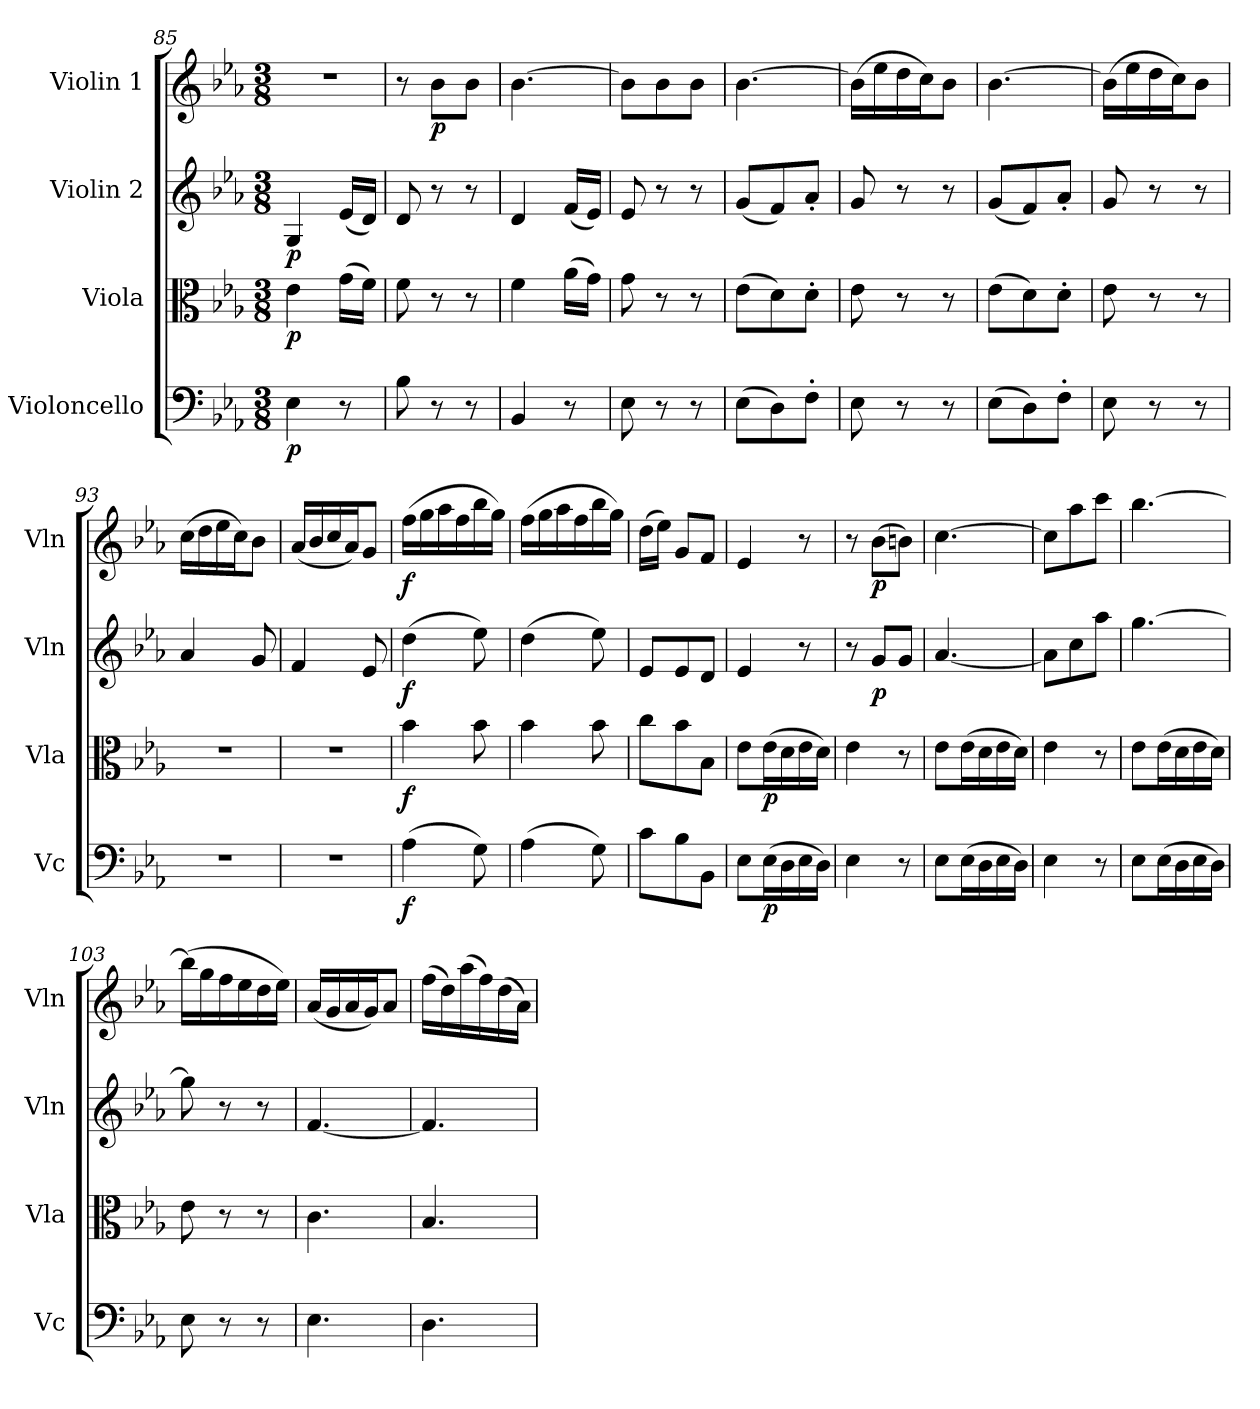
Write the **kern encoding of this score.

**kern	**dynam	**kern	**dynam	**kern	**dynam	**kern	**dynam
*part4	*part4	*part3	*part3	*part2	*part2	*part1	*part1
*staff4	*staff4	*staff3	*staff3	*staff2	*staff2	*staff1	*staff1
*I"Violoncello	*	*I"Viola	*	*I"Violin 2	*	*I"Violin 1	*
*I'Vc	*	*I'Vla	*	*I'Vln	*	*I'Vln	*
*clefF4	*	*clefC3	*	*clefG2	*	*clefG2	*
*k[b-e-a-]	*	*k[b-e-a-]	*	*k[b-e-a-]	*	*k[b-e-a-]	*
*M3/8	*	*M3/8	*	*M3/8	*	*M3/8	*
=85	=85	=85	=85	=85	=85	=85	=85
!	!LO:DY:b	!	!LO:DY:b	!	!LO:DY:b	!	!
4E-\	p	4e-\	p	4G/	p	4.r	.
8r	.	(16g\LL	.	(16e-/LL	.	.	.
.	.	16f\JJ)	.	16d/JJ)	.	.	.
=86	=86	=86	=86	=86	=86	=86	=86
8B-\	.	8f\	.	8d/	.	8r	.
!	!	!	!	!	!	!	!LO:DY:b
8r	.	8r	.	8r	.	8b-\L	p
8r	.	8r	.	8r	.	8b-\J	.
!!LO:LB:g=z
=87	=87	=87	=87	=87	=87	=87	=87
4BB-/	.	4f\	.	4d/	.	[4.b-\	.
8r	.	(16a-\LL	.	(16f/LL	.	.	.
.	.	16g\JJ)	.	16e-/JJ)	.	.	.
=88	=88	=88	=88	=88	=88	=88	=88
8E-\	.	8g\	.	8e-/	.	8b-\L]	.
8r	.	8r	.	8r	.	8b-\	.
8r	.	8r	.	8r	.	8b-\J	.
=89	=89	=89	=89	=89	=89	=89	=89
(8E-\L	.	(8e-\L	.	(8g/L	.	[4.b-\	.
8D\)	.	8d\)	.	8f/)	.	.	.
8F'\J	.	8d'\J	.	8a-'/J	.	.	.
=90	=90	=90	=90	=90	=90	=90	=90
8E-\	.	8e-\	.	8g/	.	(16b-\LL]	.
.	.	.	.	.	.	16ee-\	.
8r	.	8r	.	8r	.	16dd\	.
.	.	.	.	.	.	16cc\J)	.
8r	.	8r	.	8r	.	8b-\J	.
=91	=91	=91	=91	=91	=91	=91	=91
(8E-\L	.	(8e-\L	.	(8g/L	.	[4.b-\	.
8D\)	.	8d\)	.	8f/)	.	.	.
8F'\J	.	8d'\J	.	8a-'/J	.	.	.
=92	=92	=92	=92	=92	=92	=92	=92
8E-\	.	8e-\	.	8g/	.	(16b-\LL]	.
.	.	.	.	.	.	16ee-\	.
8r	.	8r	.	8r	.	16dd\	.
.	.	.	.	.	.	16cc\J)	.
8r	.	8r	.	8r	.	8b-\J	.
=93	=93	=93	=93	=93	=93	=93	=93
4.r	.	4.r	.	4a-/	.	(16cc\LL	.
.	.	.	.	.	.	16dd\	.
.	.	.	.	.	.	16ee-\	.
.	.	.	.	.	.	16cc\J)	.
.	.	.	.	8g/	.	8b-\J	.
!!LO:LB:g=z
=94	=94	=94	=94	=94	=94	=94	=94
4.r	.	4.r	.	4f/	.	(16a-/LL	.
.	.	.	.	.	.	16b-/	.
.	.	.	.	.	.	16cc/	.
.	.	.	.	.	.	16a-/J)	.
.	.	.	.	8e-/	.	8g/J	.
=95	=95	=95	=95	=95	=95	=95	=95
!	!LO:DY:b	!	!LO:DY:b	!	!LO:DY:b	!	!LO:DY:b
(4A-\	f	4b-\	f	(4dd\	f	(16ff\LL	f
.	.	.	.	.	.	16gg\	.
.	.	.	.	.	.	16aa-\	.
.	.	.	.	.	.	16ff\	.
8G\)	.	8b-\	.	8ee-\)	.	16bb-\	.
.	.	.	.	.	.	16gg\JJ)	.
=96	=96	=96	=96	=96	=96	=96	=96
(4A-\	.	4b-\	.	(4dd\	.	(16ff\LL	.
.	.	.	.	.	.	16gg\	.
.	.	.	.	.	.	16aa-\	.
.	.	.	.	.	.	16ff\	.
8G\)	.	8b-\	.	8ee-\)	.	16bb-\	.
.	.	.	.	.	.	16gg\JJ)	.
=97	=97	=97	=97	=97	=97	=97	=97
8c\L	.	8cc\L	.	8e-/L	.	(16dd\LL	.
.	.	.	.	.	.	16ee-\JJ)	.
8B-\	.	8b-\	.	8e-/	.	8g/L	.
8BB-\J	.	8B-\J	.	8d/J	.	8f/J	.
=98	=98	=98	=98	=98	=98	=98	=98
8E-\L	.	8e-\L	.	4e-/	.	4e-/	.
!	!LO:DY:b	!	!LO:DY:b	!	!	!	!
(16E-\L	p	(16e-\L	p	.	.	.	.
16D\	.	16d\	.	.	.	.	.
16E-\	.	16e-\	.	8r	.	8r	.
16D\JJ)	.	16d\JJ)	.	.	.	.	.
=99	=99	=99	=99	=99	=99	=99	=99
4E-\	.	4e-\	.	8r	.	8r	.
!	!	!	!	!	!LO:DY:b	!	!LO:DY:b
.	.	.	.	8g/L	p	(8b-\L	p
8r	.	8r	.	8g/J	.	8bn\J)	.
!!LO:PB:g=z
=100	=100	=100	=100	=100	=100	=100	=100
8E-\L	.	8e-\L	.	[4.a-/	.	[4.cc\	.
(16E-\L	.	(16e-\L	.	.	.	.	.
16D\	.	16d\	.	.	.	.	.
16E-\	.	16e-\	.	.	.	.	.
16D\JJ)	.	16d\JJ)	.	.	.	.	.
=101	=101	=101	=101	=101	=101	=101	=101
4E-\	.	4e-\	.	8a-\L]	.	8cc\L]	.
.	.	.	.	8cc\	.	8aa-\	.
8r	.	8r	.	8aa-\J	.	8ccc\J	.
=102	=102	=102	=102	=102	=102	=102	=102
8E-\L	.	8e-\L	.	[4.gg\	.	[4.bb-\	.
(16E-\L	.	(16e-\L	.	.	.	.	.
16D\	.	16d\	.	.	.	.	.
16E-\	.	16e-\	.	.	.	.	.
16D\JJ)	.	16d\JJ)	.	.	.	.	.
=103	=103	=103	=103	=103	=103	=103	=103
8E-\	.	8e-\	.	8gg\]	.	(16bb-\LL]	.
.	.	.	.	.	.	16gg\	.
8r	.	8r	.	8r	.	16ff\	.
.	.	.	.	.	.	16ee-\	.
8r	.	8r	.	8r	.	16dd\	.
.	.	.	.	.	.	16ee-\JJ)	.
=104	=104	=104	=104	=104	=104	=104	=104
4.E-\	.	4.c\	.	[4.f/	.	(16a-/LL	.
.	.	.	.	.	.	16g/	.
.	.	.	.	.	.	16a-/	.
.	.	.	.	.	.	16g/J)	.
.	.	.	.	.	.	8a-/J	.
!!LO:LB:g=z
=105	=105	=105	=105	=105	=105	=105	=105
4.D\	.	4.B-/	.	4.f/]	.	(16ff\LL	.
.	.	.	.	.	.	16dd\)	.
.	.	.	.	.	.	(16aa-\	.
.	.	.	.	.	.	16ff\)	.
.	.	.	.	.	.	(16dd\	.
.	.	.	.	.	.	16a-\JJ)	.
=	=	=	=	=	=	=	=
*-	*-	*-	*-	*-	*-	*-	*-
